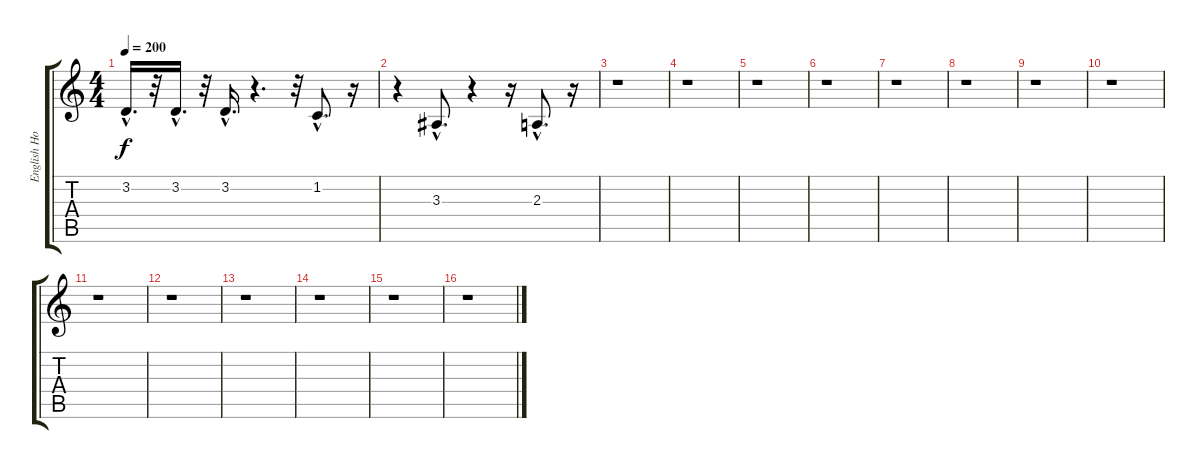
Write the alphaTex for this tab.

\track ("English Horn" "English Ho") {instrument englishhorn}
\staff {score tabs}
\tuning (E4 B3 G3 D3 A2 E2) {hide}
\ts (4 4)
\tempo 200
\clef g2
\ks c
3.2{hac}.16{d dy f} r.32 3.2{hac}.16{d} r.32 3.2{hac}.16{d} r.4{d} r.32 1.2{hac}.8{d} r.16 |
r.4 3.3{hac}.8{d} r.4 r.16 2.3{hac}.8{d} r.16 |
r.1 |
r.1 |
r.1 |
r.1 |
r.1 |
r.1 |
r.1 |
r.1 |
r.1 |
r.1 |
r.1 |
r.1 |
r.1 |
r.1
